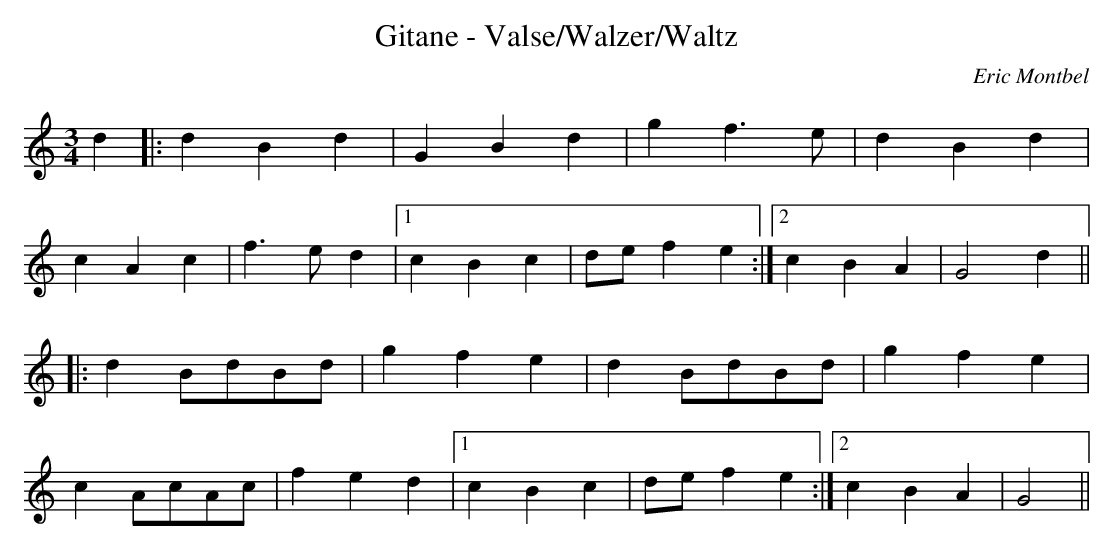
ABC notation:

X:1
T:Gitane - Valse/Walzer/Waltz
C:Eric Montbel
M:3/4
L:1/4
K:Gmixo
d|:dBd|GBd|gf>e|dBd|
cAc|f>ed|1cBc|d/e/fe:|2cBA|G2d||
|:dB/d/B/d/|gfe|dB/d/B/d/|gfe|
cA/c/A/c/|fed|1cBc|d/e/fe:|2cBA|G2||
